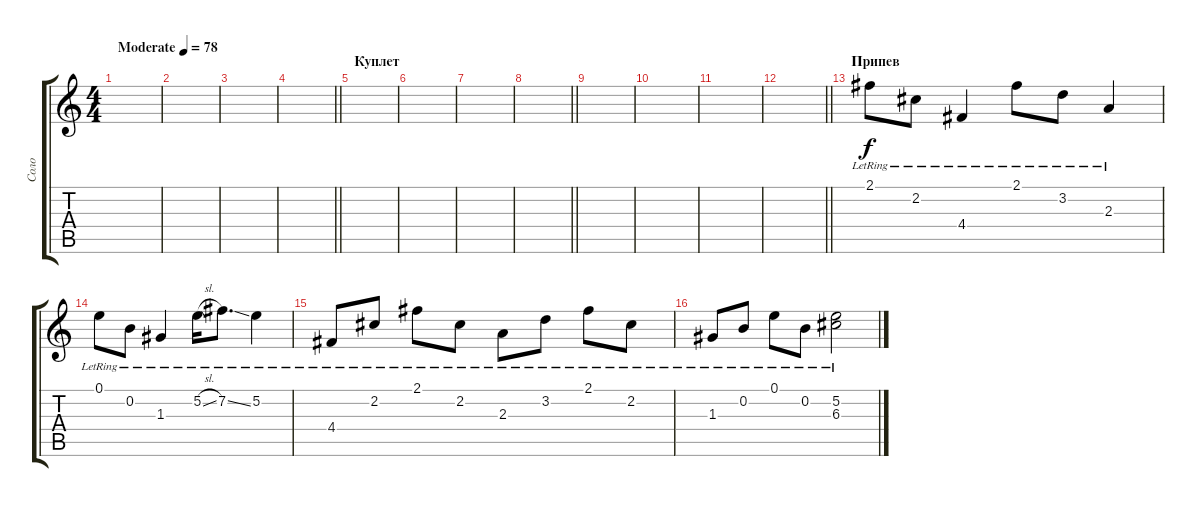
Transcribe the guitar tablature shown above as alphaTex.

\track ("Соло" "Соло") {instrument electricguitarclean}
\staff {score tabs}
\tuning (E4 B3 G3 D3 A2 E2) {hide}
\ts (4 4)
\tempo (78 "Moderate")
\clef g2
\ks c
|
|
|
\barLineRight lightlight
|
\section ("" "Куплет")
|
|
|
\barLineRight lightlight
|
|
|
|
\barLineRight lightlight
|
\section ("" "Припев")
2.1{lr}.8 2.2{lr}.8 4.4{lr}.4 2.1{lr}.8 3.2{lr}.8 2.3{lr}.4 |
0.1{lr}.8 0.2{lr}.8 1.3{lr}.4 5.2{sl lr}.16 7.2{ss lr}.8{d} 5.2{lr}.4 |
4.4{lr}.8 2.2{lr}.8 2.1{lr}.8 2.2{lr}.8 2.3{lr}.8 3.2{lr}.8 2.1{lr}.8 2.2{lr}.8 |
1.3{lr}.8 0.2{lr}.8 0.1{lr}.8 0.2{lr}.8 (5.2{lr} 6.3{lr}).2
